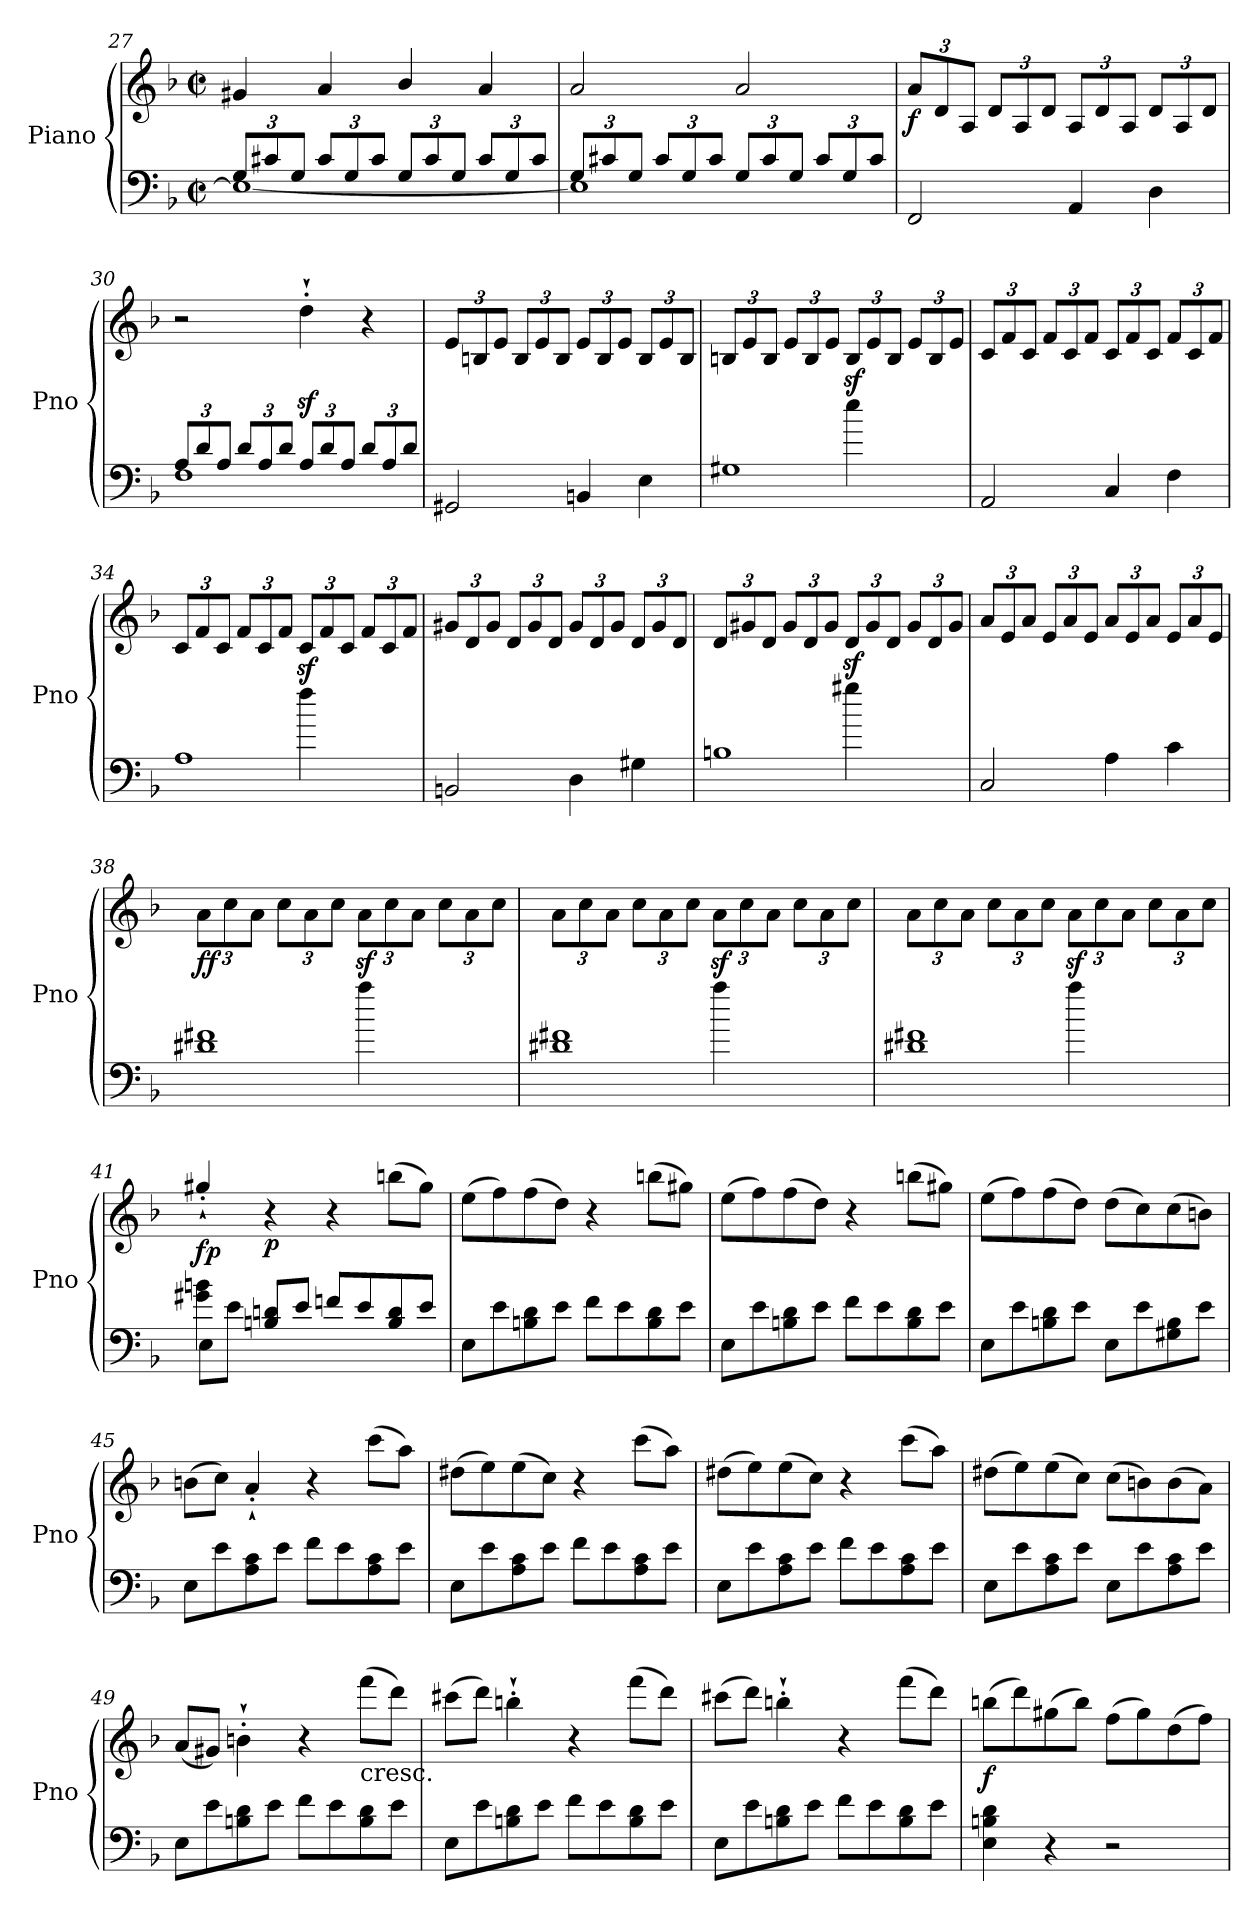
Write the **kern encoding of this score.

**kern	**kern	**dynam
*part1	*part1	*part1
*staff2	*staff1	*staff1/2
*I"Piano	*	*
*I'Pno	*	*
*clefF4	*clefG2	*
*k[b-]	*k[b-]	*
*F:	*F:	*
*M2/2	*M2/2	*
*met(c|)	*met(c|)	*
*Xbrackettup	*	*
=27	=27	=27
*^	*	*
12G/L	1E_	4g#X/	.
12c#X/	.	.	.
12G/J	.	.	.
12c#/L	.	4a/	.
12G/	.	.	.
12c#/J	.	.	.
12G/L	.	4b-/	.
12c#/	.	.	.
12G/J	.	.	.
12c#/L	.	4a/	.
12G/	.	.	.
12c#/J	.	.	.
!!LO:LB:g=z
=28	=28	=28	=28
12G/L	1E]	2a/	.
12c#X/	.	.	.
12G/J	.	.	.
12c#/L	.	.	.
12G/	.	.	.
12c#/J	.	.	.
12G/L	.	2a/	.
12c#/	.	.	.
12G/J	.	.	.
12c#/L	.	.	.
12G/	.	.	.
12c#/J	.	.	.
*v	*v	*	*
=29	=29	=29
*	*Xbrackettup	*
!	!	!LO:DY:b
2FF/	12a/L	f
.	12d/	.
.	12A/J	.
.	12d/L	.
.	12A/	.
.	12d/J	.
4AA/	12A/L	.
.	12d/	.
.	12A/J	.
4D\	12d/L	.
.	12A/	.
.	12d/J	.
=30	=30	=30
*^	*	*
12A/L	1F	2r	.
12d/	.	.	.
12A/J	.	.	.
12d/L	.	.	.
12A/	.	.	.
12d/J	.	.	.
12A/L	.	4ddz>'`\	.
12d/	.	.	.
12A/J	.	.	.
12d/L	.	4r	.
12A/	.	.	.
12d/J	.	.	.
*v	*v	*	*
!!LO:LB:g=z
=31	=31	=31
2GG#X/	12e/L	.
.	12Bn/	.
.	12e/J	.
.	12B/L	.
.	12e/	.
.	12B/J	.
4BBn/	12e/L	.
.	12B/	.
.	12e/J	.
4E\	12B/L	.
.	12e/	.
.	12B/J	.
=32	=32	=32
*^	*	*
1G#X	2ryy	12Bn/L	.
.	.	12e/	.
.	.	12B/J	.
.	.	12e/L	.
.	.	12B/	.
.	.	12e/J	.
.	4ee\	12Bz>/L	.
.	.	12e/	.
.	.	12B/J	.
.	4ryy	12e/L	.
.	.	12B/	.
.	.	12e/J	.
*v	*v	*	*
=33	=33	=33
2AA/	12c/L	.
.	12f/	.
.	12c/J	.
.	12f/L	.
.	12c/	.
.	12f/J	.
4C/	12c/L	.
.	12f/	.
.	12c/J	.
4F\	12f/L	.
.	12c/	.
.	12f/J	.
!!LO:LB:g=z
=34	=34	=34
*^	*	*
1A	2ryy	12c/L	.
.	.	12f/	.
.	.	12c/J	.
.	.	12f/L	.
.	.	12c/	.
.	.	12f/J	.
.	4ff\	12cz>/L	.
.	.	12f/	.
.	.	12c/J	.
.	4ryy	12f/L	.
.	.	12c/	.
.	.	12f/J	.
*v	*v	*	*
=35	=35	=35
2BBn/	12g#X/L	.
.	12d/	.
.	12g#/J	.
.	12d/L	.
.	12g#/	.
.	12d/J	.
4D\	12g#/L	.
.	12d/	.
.	12g#/J	.
4G#X\	12d/L	.
.	12g#/	.
.	12d/J	.
=36	=36	=36
*^	*	*
1Bn	2ryy	12d/L	.
.	.	12g#X/	.
.	.	12d/J	.
.	.	12g#/L	.
.	.	12d/	.
.	.	12g#/J	.
.	4gg#X\	12dz>/L	.
.	.	12g#/	.
.	.	12d/J	.
.	4ryy	12g#/L	.
.	.	12d/	.
.	.	12g#/J	.
*v	*v	*	*
!!LO:PB:g=z
=37	=37	=37
2C/	12a/L	.
.	12e/	.
.	12a/J	.
.	12e/L	.
.	12a/	.
.	12e/J	.
4A\	12a/L	.
.	12e/	.
.	12a/J	.
4c\	12e/L	.
.	12a/	.
.	12e/J	.
=38	=38	=38
*^	*	*
!	!	!	!LO:DY:b
1d#X 1f#X	2ryy	12a\L	ff
.	.	12cc\	.
.	.	12a\J	.
.	.	12cc\L	.
.	.	12a\	.
.	.	12cc\J	.
.	4aa\	12az>\L	.
.	.	12cc\	.
.	.	12a\J	.
.	4ryy	12cc\L	.
.	.	12a\	.
.	.	12cc\J	.
=39	=39	=39	=39
1d#X 1f#X	2ryy	12a\L	.
.	.	12cc\	.
.	.	12a\J	.
.	.	12cc\L	.
.	.	12a\	.
.	.	12cc\J	.
.	4aa\	12az>\L	.
.	.	12cc\	.
.	.	12a\J	.
.	4ryy	12cc\L	.
.	.	12a\	.
.	.	12cc\J	.
!!LO:LB:g=z
=40	=40	=40	=40
1d#X 1f#X	2ryy	12a\L	.
.	.	12cc\	.
.	.	12a\J	.
.	.	12cc\L	.
.	.	12a\	.
.	.	12cc\J	.
.	4aa\	12az>\L	.
.	.	12cc\	.
.	.	12a\J	.
.	4ryy	12cc\L	.
.	.	12a\	.
.	.	12cc\J	.
=41	=41	=41	=41
!	!	!	!LO:DY:b
4g#X\ 4bn\	8E\L	4gg#X'`/	fp
.	8e\J	.	.
!	!	!	!LO:DY:b
8Bn/ 8dn/L	2.ryy	4r	p
8e/J	.	.	.
8fn/L	.	4r	.
8e/	.	.	.
8B/ 8d/	.	(>8bbn\L	.
8e/J	.	8gg#\J)	.
*v	*v	*	*
=42	=42	=42
8E\L	(>8ee\L	.
8e\	8ff\)	.
8Bn\ 8d\	(>8ff\	.
8e\J	8dd\J)	.
8f\L	4r	.
8e\	.	.
8B\ 8d\	(>8bbn\L	.
8e\J	8gg#X\J)	.
!!LO:LB:g=z
=43	=43	=43
8E\L	(>8ee\L	.
8e\	8ff\)	.
8Bn\ 8d\	(>8ff\	.
8e\J	8dd\J)	.
8f\L	4r	.
8e\	.	.
8B\ 8d\	(>8bbn\L	.
8e\J	8gg#X\J)	.
=44	=44	=44
8E\L	(>8ee\L	.
8e\	8ff\)	.
8Bn\ 8d\	(>8ff\	.
8e\J	8dd\J)	.
8E\L	(>8dd\L	.
8e\	8cc\)	.
8G#X\ 8B\	(>8cc\	.
8e\J	8bn\J)	.
=45	=45	=45
8E\L	(>8bn\L	.
8e\	8cc\J)	.
8A\ 8c\	4a'`/	.
8e\J	.	.
8f\L	4r	.
8e\	.	.
8A\ 8c\	(>8ccc\L	.
8e\J	8aa\J)	.
=46	=46	=46
8E\L	(>8dd#X\L	.
8e\	8ee\)	.
8A\ 8c\	(>8ee\	.
8e\J	8cc\J)	.
8f\L	4r	.
8e\	.	.
8A\ 8c\	(>8ccc\L	.
8e\J	8aa\J)	.
!!LO:LB:g=z
=47	=47	=47
8E\L	(>8dd#X\L	.
8e\	8ee\)	.
8A\ 8c\	(>8ee\	.
8e\J	8cc\J)	.
8f\L	4r	.
8e\	.	.
8A\ 8c\	(>8ccc\L	.
8e\J	8aa\J)	.
=48	=48	=48
8E\L	(>8dd#X\L	.
8e\	8ee\)	.
8A\ 8c\	(>8ee\	.
8e\J	8cc\J)	.
8E\L	(>8cc\L	.
8e\	8bn\)	.
8A\ 8c\	(>8b\	.
8e\J	8a\J)	.
=49	=49	=49
8E\L	(<8a/L	.
8e\	8g#X/J)	.
8Bn\ 8d\	4bn'`\	.
8e\J	.	.
8f\L	4r	.
8e\	.	.
!	!LO:TX:b:t=cresc.	!
8B\ 8d\	(>8fff\L	.
8e\J	8ddd\J)	.
=50	=50	=50
8E\L	(>8ccc#X\L	.
8e\	8ddd\J)	.
8Bn\ 8d\	4bbn'`\	.
8e\J	.	.
8f\L	4r	.
8e\	.	.
8B\ 8d\	(>8fff\L	.
8e\J	8ddd\J)	.
!!LO:LB:g=z
=51	=51	=51
8E\L	(>8ccc#X\L	.
8e\	8ddd\J)	.
8Bn\ 8d\	4bbn'`\	.
8e\J	.	.
8f\L	4r	.
8e\	.	.
8B\ 8d\	(>8fff\L	.
8e\J	8ddd\J)	.
=52	=52	=52
!	!	!LO:DY:b
4E\ 4Bn\ 4d\	(>8bbn\L	f
.	8ddd\)	.
4r	(>8gg#X\	.
.	8bb\J)	.
2r	(>8ff\L	.
.	8gg#\)	.
.	(>8dd\	.
.	8ff\J)	.
=	=	=
*-	*-	*-
